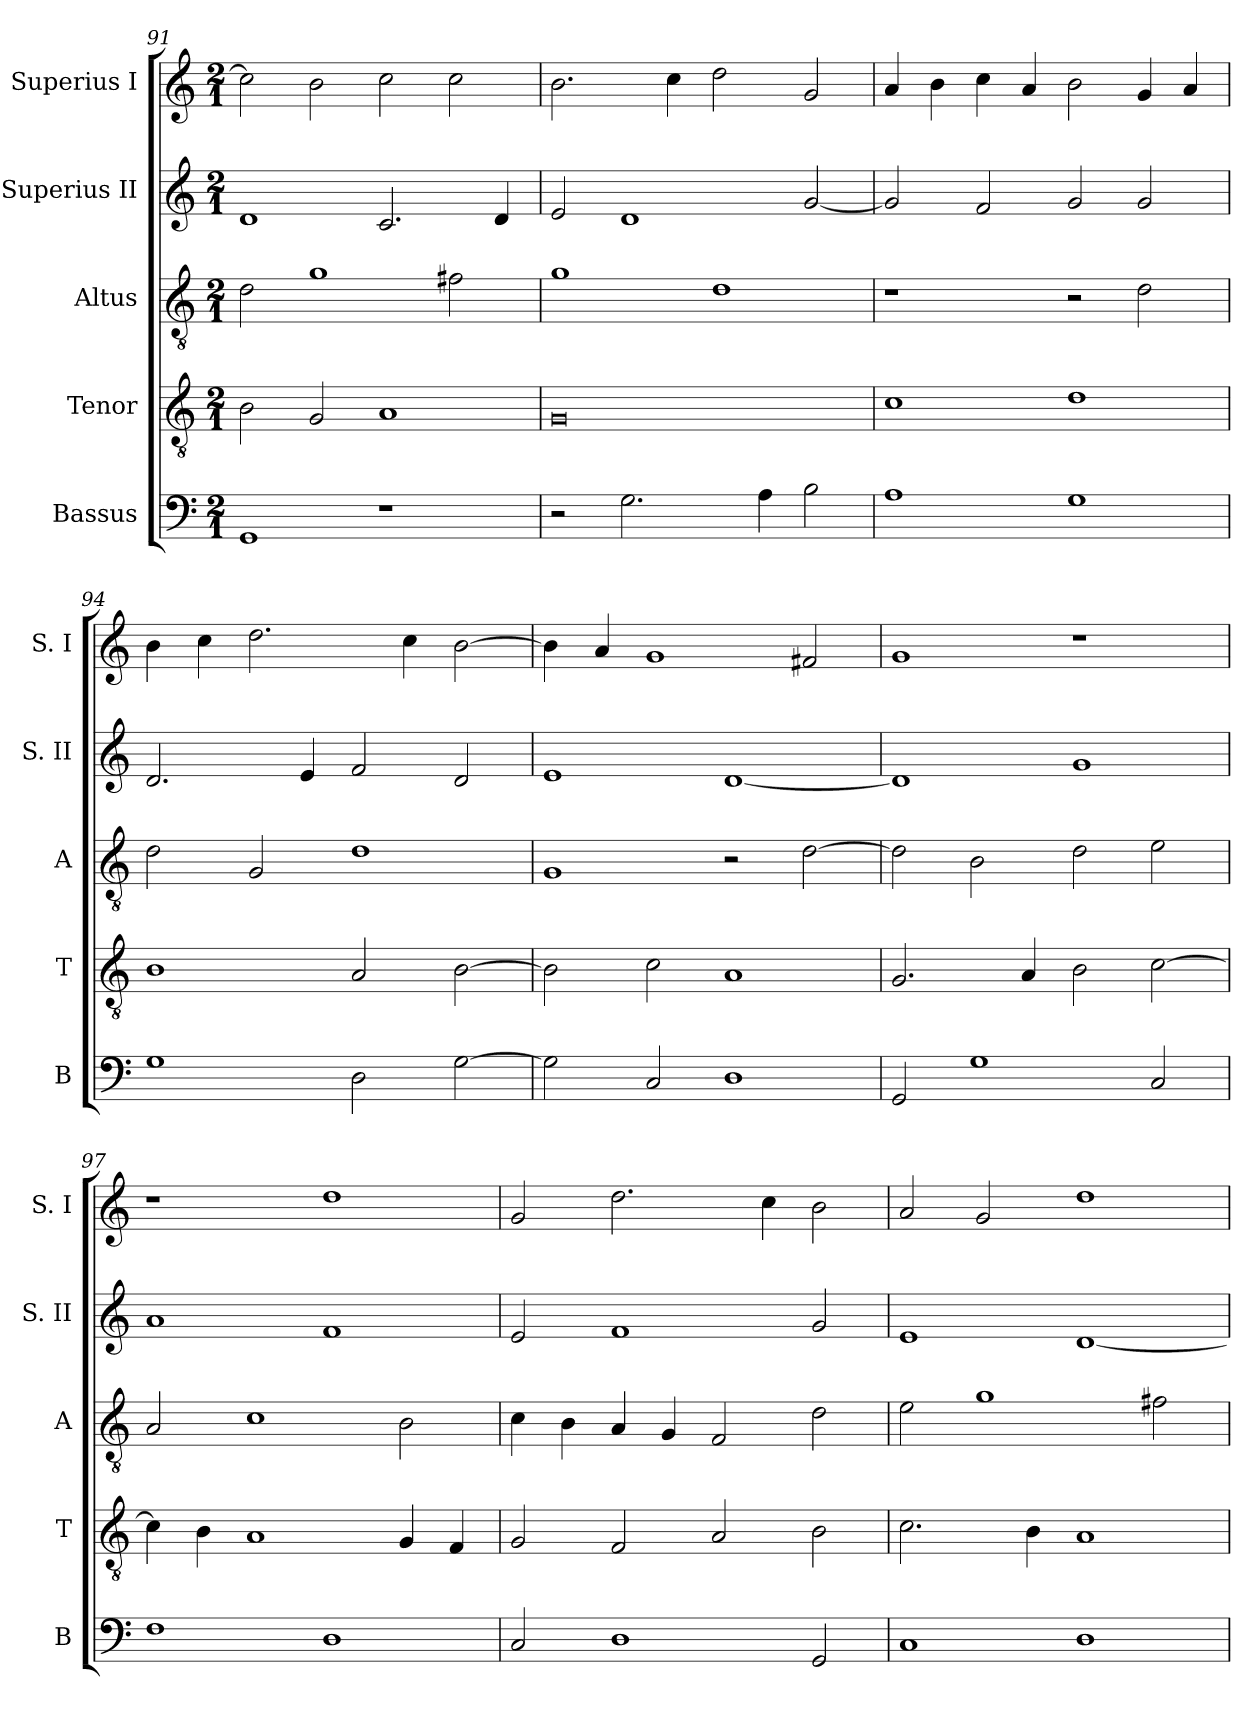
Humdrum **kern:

**kern	**kern	**kern	**kern	**kern
*part5	*part4	*part3	*part2	*part1
*staff5	*staff4	*staff3	*staff2	*staff1
*I"Bassus	*I"Tenor	*I"Altus	*I"Superius II	*I"Superius I
*I'B	*I'T	*I'A	*I'S. II	*I'S. I
*clefF4	*clefGv2	*clefGv2	*clefG2	*clefG2
*k[]	*k[]	*k[]	*k[]	*k[]
*C:	*C:	*C:	*C:	*C:
*M2/1	*M2/1	*M2/1	*M2/1	*M2/1
=91	=91	=91	=91	=91
1GG	2B	2d	1d	2cc]
.	2G	1g	.	2b
1r	1A	.	2.c	2cc
.	.	2f#X	.	2cc
.	.	.	4d	.
=92	=92	=92	=92	=92
2r	0G	1g	2e	2.b
2.G	.	.	1d	.
.	.	.	.	4cc
.	.	1d	.	2dd
4A	.	.	.	.
2B	.	.	[2g	2g
=93	=93	=93	=93	=93
1A	1c	1r	2g]	4a
.	.	.	.	4b
.	.	.	2f	4cc
.	.	.	.	4a
1G	1d	2r	2g	2b
.	.	2d	2g	4g
.	.	.	.	4a
=94	=94	=94	=94	=94
1G	1B	2d	2.d	4b
.	.	.	.	4cc
.	.	2G	.	2.dd
.	.	.	4e	.
2D	2A	1d	2f	.
.	.	.	.	4cc
[2G	[2B	.	2d	[2b
=95	=95	=95	=95	=95
2G]	2B]	1G	1e	4b]
.	.	.	.	4a
2C	2c	.	.	1g
1D	1A	2r	[1d	.
.	.	[2d	.	2f#X
=96	=96	=96	=96	=96
2GG	2.G	2d]	1d]	1g
1G	.	2B	.	.
.	4A	.	.	.
.	2B	2d	1g	1r
2C	[2c	2e	.	.
=97	=97	=97	=97	=97
1F	4c]	2A	1a	1r
.	4B	.	.	.
.	1A	1c	.	.
1D	.	.	1f	1dd
.	4G	2B	.	.
.	4F	.	.	.
=98	=98	=98	=98	=98
2C	2G	4c	2e	2g
.	.	4B	.	.
1D	2F	4A	1f	2.dd
.	.	4G	.	.
.	2A	2F	.	.
.	.	.	.	4cc
2GG	2B	2d	2g	2b
=99	=99	=99	=99	=99
1C	2.c	2e	1e	2a
.	.	1g	.	2g
.	4B	.	.	.
1D	1A	.	[1d	1dd
.	.	2f#X	.	.
=	=	=	=	=
*-	*-	*-	*-	*-
